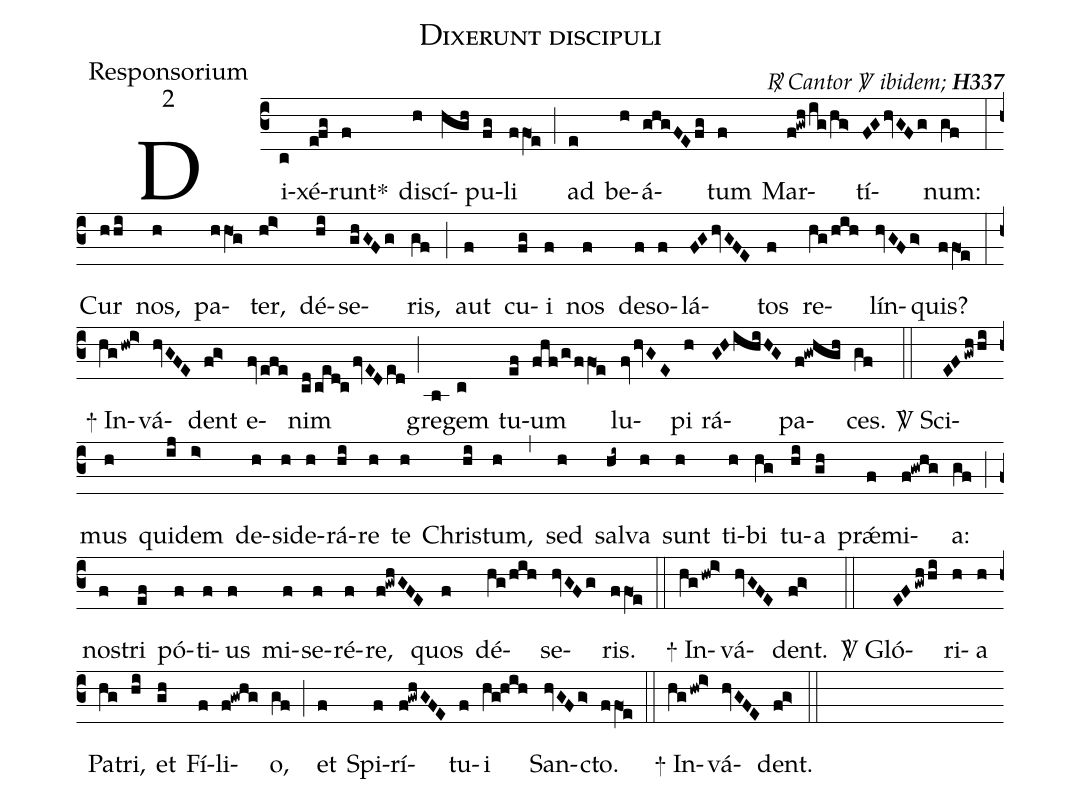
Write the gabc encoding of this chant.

name:Dixerunt discipuli;
office-part:Responsorium;
mode:2;
commentary:{\itshape\mdseries \Rbar\ Cantor  \Vbar\  ibidem;\/} {\bfseries H337};
%%
(c3) Di(c)xé(efg)runt<sp>*</sp>(f) di(h)scí(hgh)pu(fg)li(ffO1e) (;)
ad(e) be(h)á(ghgFEfg)tum(f) Mar(f!gwh/ig/hg>)tí(FGhvGFg)num:(gf) (:)
Cur(hhi) nos,(h) pa(hhO1g)ter,(h!i>) dé(hi)se(ghGFg)ris,(gf) (;)
aut(f) cu(fg)i(f) nos(f) de(f)so(f)lá(FGhvGFE)tos(f) re(hg/hih)lín(hvGFg>)quis?(ffO1e) (:)
<sp>+</sp> In(hg/hw!i>)vá(hvGFE)dent(fg>) e(fvefe)nim(cd/ced!cfvEDed) (;)
gre(b)gem(c) tu(ef)um(fhf/g/ffO1e) lu(fvhvGE)pi(h) rá(GHihiHG)pa(f!gwhgh)ces.(gf) (::)
<sp>V/</sp> Sci(EFgwhhi)mus(h) qui(ij)dem(i>) de(h)si(h)de(h)rá(hi)re(h) te(h) Chris(hi)tum,(h) (,)
sed(h) sal(hi~)va(h) sunt(h) ti(h)bi(hg) tu(hi)a(gh) prǽ(f)mi(f!gwhg)a:(gf) (;)
no(f)stri(ef) pó(f)ti(f)us(f) mi(f)se(f)ré(f)re,(f!gwhGFE) quos(f) dé(hg/hih)se(hvGFg)ris.(ffO1e) (::)
<sp>+</sp> In(hg/hw!i>)vá(hvGFE)dent.(fg>) (::)
<sp>V/</sp> Gló(EFgwhhi)ri(h)a(h) Pa(hg)tri,(hi) et(gh) Fí(f)li(f!gwhg)o,(gf) (;)
et(f) Spi(f)rí(f!gwhGFE)tu(f)i(hg@hih) San(hvGFg>)cto.(ffO1!e) (::)
<sp>+</sp> In(hg/hw!i>)vá(hvGFE)dent.(fg>) (::)
